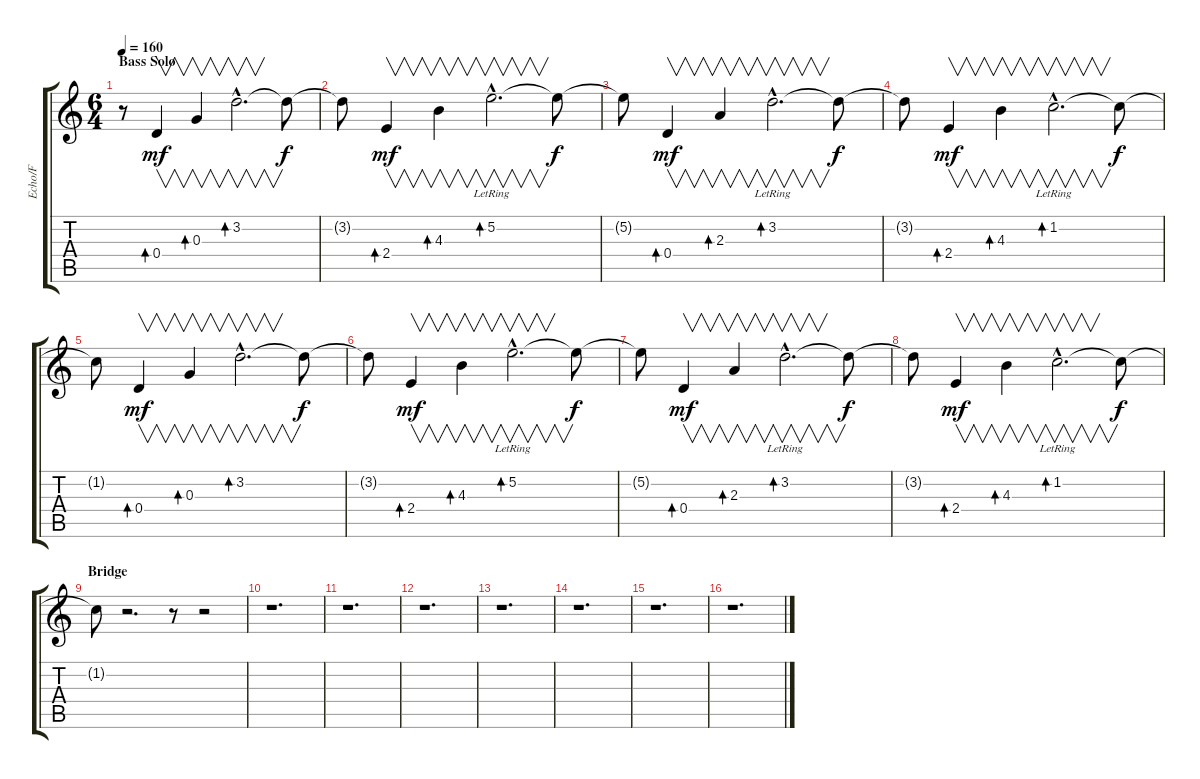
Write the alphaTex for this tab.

\track ("    Echo/Flanger" "    Echo/F") {instrument electricguitarjazz}
\staff {score tabs}
\tuning (E4 B3 G3 D3 A2 E2) {hide}
\ts (6 4)
\section ("" "Bass Solo")
\tempo 160
\clef g2
\ks c
r.8{dy f} 0.4.4{v bd 120 dy mf} 0.3.4{v bd 120} 3.2{hac}.2{v d bd 120} 3.2{t}.8{dy f} |
3.2{t}.8 2.4.4{v bd 120 dy mf} 4.3.4{v bd 120} 5.2{hac lr}.2{v d bd 120} 5.2{t}.8{dy f} |
5.2{t}.8 0.4.4{v bd 120 dy mf} 2.3.4{v bd 120} 3.2{hac lr}.2{v d bd 120} 3.2{t}.8{dy f} |
3.2{t}.8 2.4.4{v bd 120 dy mf} 4.3.4{v bd 120} 1.2{hac lr}.2{v d bd 120} 1.2{t}.8{dy f} |
1.2{t}.8 0.4.4{v bd 120 dy mf} 0.3.4{v bd 120} 3.2{hac}.2{v d bd 120} 3.2{t}.8{dy f} |
3.2{t}.8 2.4.4{v bd 120 dy mf} 4.3.4{v bd 120} 5.2{hac lr}.2{v d bd 120} 5.2{t}.8{dy f} |
5.2{t}.8 0.4.4{v bd 120 dy mf} 2.3.4{v bd 120} 3.2{hac lr}.2{v d bd 120} 3.2{t}.8{dy f} |
3.2{t}.8 2.4.4{v bd 120 dy mf} 4.3.4{v bd 120} 1.2{hac lr}.2{v d bd 120} 1.2{t}.8{dy f} |
\section ("" "Bridge")
1.2{t}.8 r.2{d} r.8 r.2 |
r.1{d} |
r.1{d} |
r.1{d} |
r.1{d} |
r.1{d} |
r.1{d} |
r.1{d}
